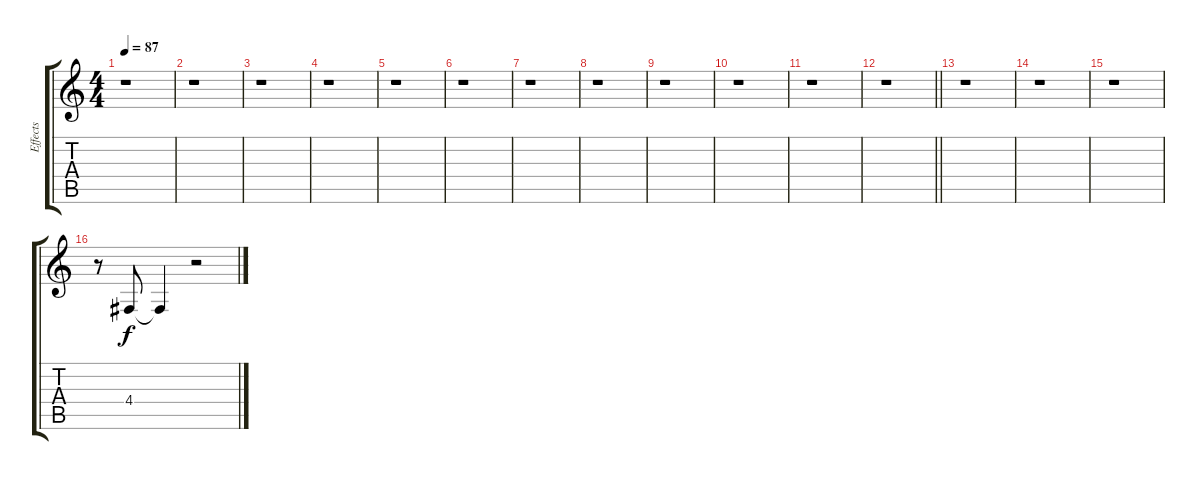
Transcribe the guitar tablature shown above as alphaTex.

\track ("Effects" "Effects") {instrument birdtweet}
\staff {score tabs}
\tuning (E4 B3 G3 D3 A2 E2) {hide}
\ts (4 4)
\tempo 87
\clef g2
\ks c
r.1{dy f} |
r.1 |
r.1 |
r.1 |
r.1 |
r.1 |
r.1 |
r.1 |
r.1 |
r.1 |
r.1 |
\barLineRight lightlight
r.1 |
r.1 |
r.1 |
r.1 |
r.8 4.4.8 4.4{t}.4 r.2
